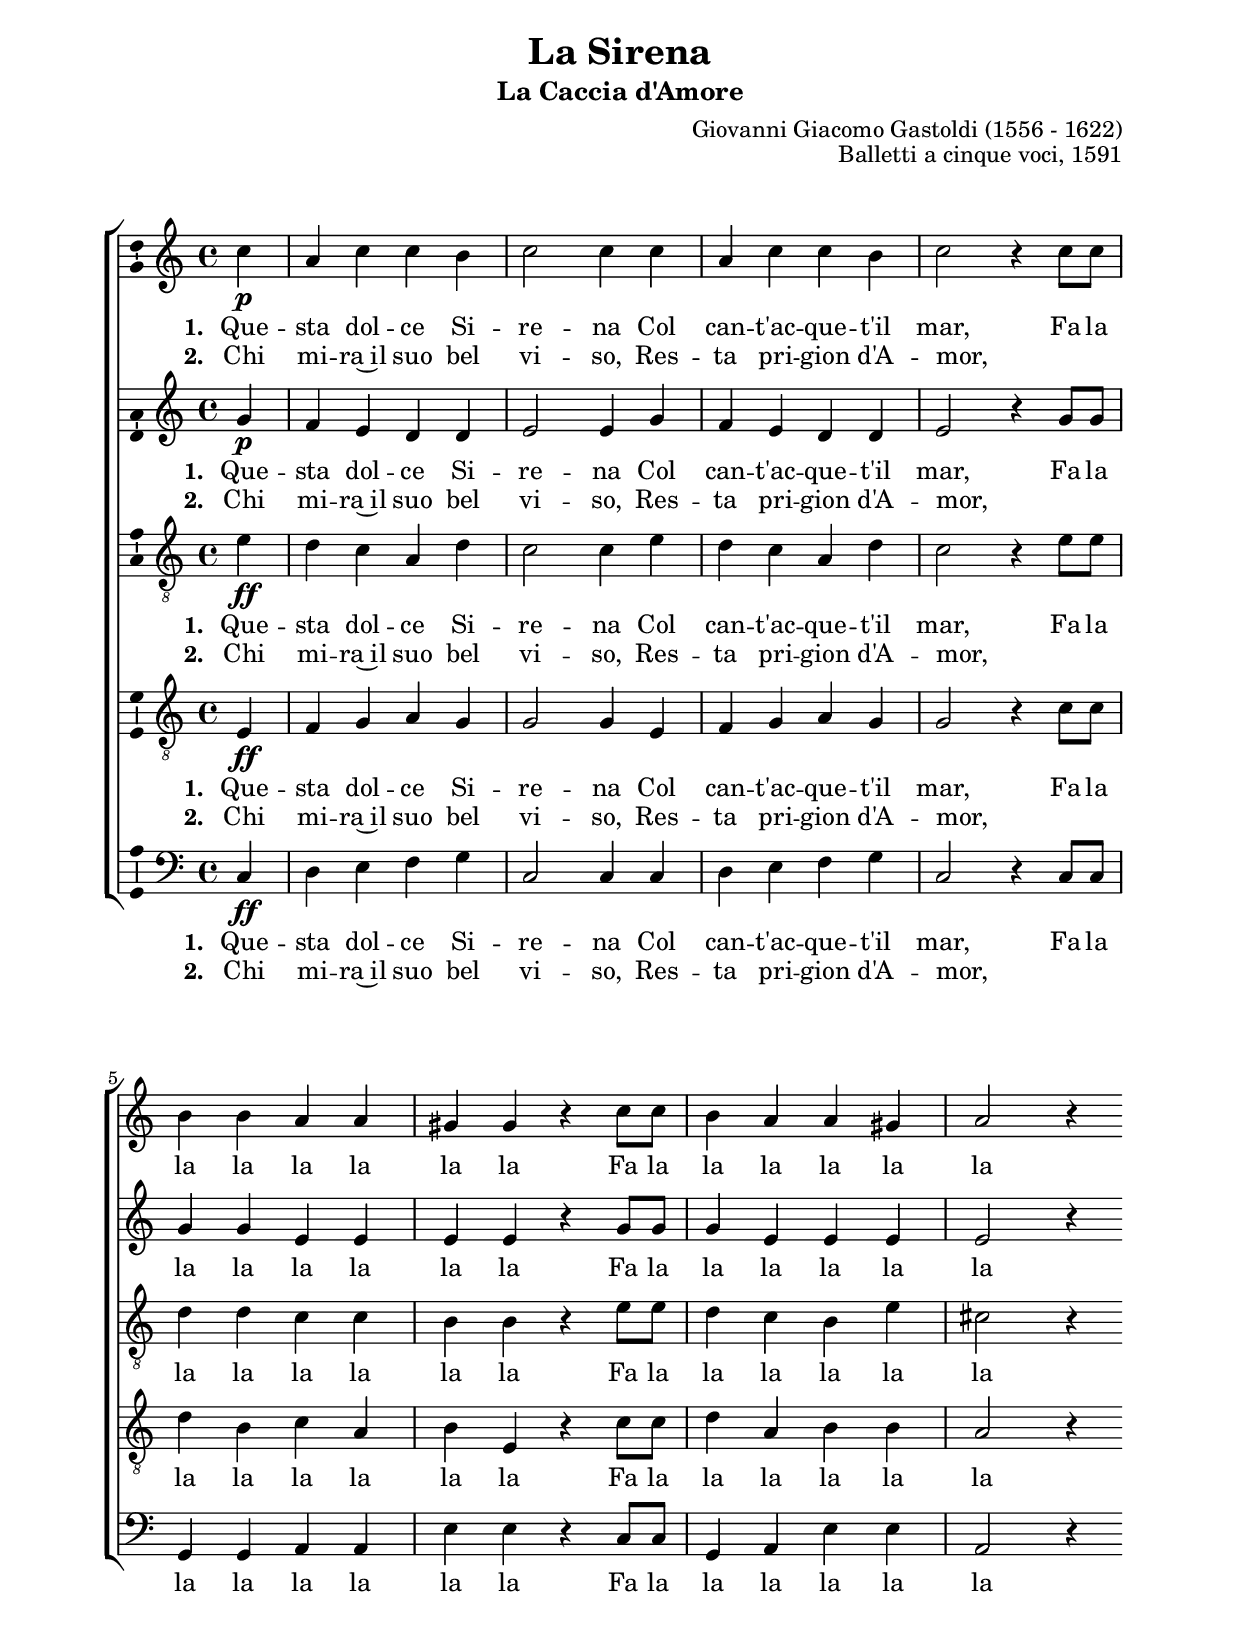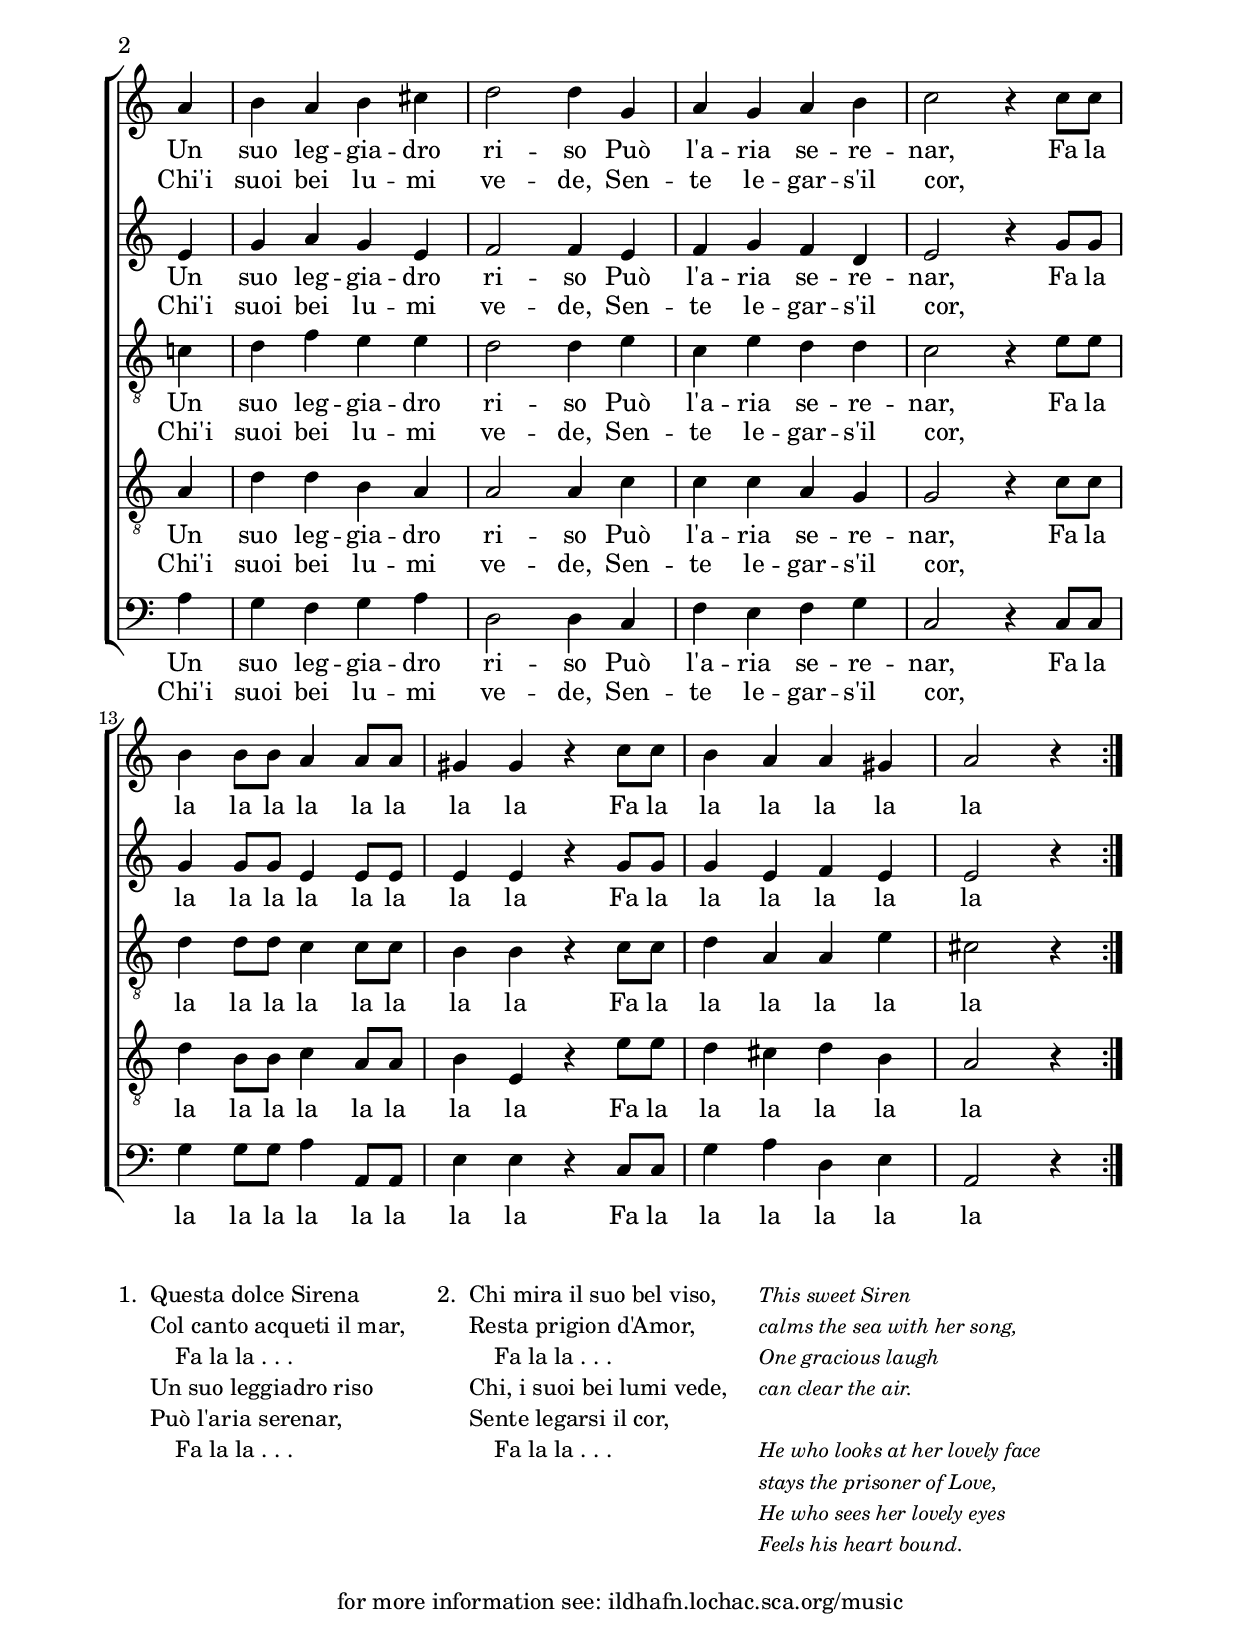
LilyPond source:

% based on template C; lose offset for second verse
\version "2.16.0"

\paper {
  #(include-special-characters)
  indent = 0
  top-margin = 10
  left-margin = 20
  right-margin = 20
  bottom-margin = 20
}

\header 
{
  title = "La Sirena"
  subtitle = "La Caccia d'Amore" 
  composer = "Giovanni Giacomo Gastoldi (1556 - 1622)"
  opus = "Balletti a cinque voci, 1591"
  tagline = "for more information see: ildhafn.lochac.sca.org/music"
}

%variable volumes for training midis. Changing this will affect the sound, but not the appearance of the pdf.
volumelone = \p 
volumeltwo = \p 
volumelthree = \ff 
volumelfour = \ff 
volumelfive = \ff

global = {
  \key c \major
  \time 4/4
  \set Staff.midiInstrument = "recorder"
}

firstlinedots = \relative c'' { 
  \repeat volta 2 {
    \partial 4
    c\volumelone | a c c b | c2 c4 c | a c c b | \noBreak c2 r4 c8 c | \break
    b4 b a a | gis gis r4 c8 c | b4 a a gis | a2 r4
    \bar ":|:" \break
  } 
  \repeat volta 2 { 
    a4 | b a b cis | d2 d4 g, | a g a b | c2 r4 c8 c 
    b4 b8 b a4 a8 a | gis4 gis r4 c8 c | b4 a a gis | a2 r4
  } 
}
  
secondlinedots = \relative c'' { 
  \repeat volta 2 { 
    g4\volumeltwo | f e d d | e2 e4 g | f e d d | e2 r4 g8 g |
    g4 g e e | e e r4 g8 g | g4 e e e | e2 r4 
  } 
  \repeat volta 2 { 
    e4 | g a g e | f2 f4 e | f g f d | e2 r4 g8 g |
    g4 g8 g e4 e8 e | e4 e r4 g8 g | g4 e f e | e2 r4 
  } 
}

thirdlinedots = \relative c' {   
  \clef "G_8" 
  \repeat volta 2 { 
    e4\volumelthree | d c a d | c2 c4 e | d c a d | c2 r4 e8 e |
    d4 d c c | b b r e8 e | d4 c b e | cis2 r4 
  } 
  \repeat volta 2 {
    c4 | d f e e | d2 d4 e | c e d d | c2 r4 e8 e |
    d4 d8 d c4 c8 c | b4 b r c8 c | d4 a a e' | cis2 r4 
  } 
}

fourthlinedots = \relative c {   
  \clef "G_8" 
  \repeat volta 2 {
    e4\volumelfour | f g a g | g2 g4 e | f g a g | g2 r4 c8 c |
    d4 b c a | b e, r c'8 c | d4 a b b | a2 r4   
  } 
  \repeat volta 2 { 
    a4 | d d b a | a2 a4 c | c c a g | g2 r4 c8 c |
    d4 b8 b c4 a8 a | b4 e, r4 e'8 e | d4 cis d b | a2 r4 
  } 
}

fifthlinedots = \relative c { 
  \clef "F"
  \repeat volta 2 { 
    c4\volumelfive | d e f g | c,2 c4 c | d e f g | c,2 r4 c8 c |
    g4 g a a | e' e r4 c8 c | g4 a e' e | a,2 r4   
  } 
  \repeat volta 2 {
    a'4 | g f g a | d,2 d4 c | f e f g | c,2 r4 c8 c |
    g'4 g8 g a4 a,8 a | e'4 e r4 c8 c | g'4 a d, e a,2 r4 
  } 
}

% first verse, all lines

Vonewords = \lyricmode { 

  \set stanza = #"1. " 
  Que -- sta dol -- ce Si -- re -- na
  Col can -- t'ac -- que -- t'il mar, 
  
  Fa la 
  \repeat unfold 6 { la }
  Fa la 
  \repeat unfold 5 { la }
  
  Un suo leg -- gia -- dro ri -- so
  Può l'a -- ria se -- re -- nar,

  Fa la 
  \repeat unfold 8 { la }
  Fa la 
  \repeat unfold 5 { la }

}


% Second verse, all lines

Vtwowords = \lyricmode { 
  \set stanza = #"2. " 

  Chi mi -- ra~il suo bel vi -- so, 
  Res -- ta pri -- gion d'A -- mor,

 _ _ | _ _ _ _ | _ _ _ _ | _ _ _ _ | _
  
  
  Chi'i suoi bei lu -- mi ve -- de, 
  Sen -- te le -- gar -- s'il cor, 

  _ _ | _ _ _ _ _ _ | _ _ _ _ | _ _ _ _ | _

}


music = {
 % \transpose c f {  % to get original published pitch
  \new ChoirStaff <<
    \new Voice = "firstlinedots" << \global \firstlinedots >>
      \new Lyrics \lyricsto firstlinedots \Vonewords
      \new Lyrics \lyricsto firstlinedots \Vtwowords
    \new Voice = "secondlinedots" << \global \secondlinedots >>
      \new Lyrics \lyricsto secondlinedots \Vonewords
      \new Lyrics \lyricsto secondlinedots \Vtwowords
    \new Voice = "thirdlinedots" << \global \thirdlinedots >>
       \new Lyrics \lyricsto thirdlinedots \Vonewords
       \new Lyrics \lyricsto thirdlinedots \Vtwowords
    \new Voice = "fourthlinedots" << \global \fourthlinedots >>
       \new Lyrics \lyricsto fourthlinedots \Vonewords
       \new Lyrics \lyricsto fourthlinedots \Vtwowords
    \new Voice = "fifthlinedots" << \global \fifthlinedots >>
       \new Lyrics \lyricsto fifthlinedots \Vonewords
       \new Lyrics \lyricsto fifthlinedots \Vtwowords
  >>
% }
}

\score {
  \music
  \layout {
    \context {
      \Score
    }
    \context {
      \Voice
      \remove "Forbid_line_break_engraver"
      \remove "New_dynamic_engraver"
      \consists "Ambitus_engraver"
    }
  }
}

\score {
  \unfoldRepeats  \music 
  \midi { \tempo 4 = 90 }  
}

% lyrics for la sirena
\markup {
  \column {
    \left-align {         
      "1. "
    }
  }
  \column {
    \left-align {         
      "Questa dolce Sirena"         %This sweet siren
      "Col canto acqueti il mar,"   %Calms the sea with her song
      "    Fa la la . . ."
      "Un suo leggiadro riso"       %One gracious laugh of hers
      "Può l'aria serenar,"         %Can clear the air
      "    Fa la la . . ." 
    }
  }
  \column {
    \left-align {         
      "   "
    }
  }
  \column {
    \left-align {         
      "2. "
    }
  }
  \column {
    \left-align {         
      "Chi mira il suo bel viso,"  %Who marks her beautiful face
      "Resta prigion d'Amor,"      %remains the prisoner of Love
      "    Fa la la . . ."
      "Chi, i suoi bei lumi vede," %Who sees her beautiful lights (i.e. eyes)
      "Sente legarsi il cor,"      %feels his heart bound
      "    Fa la la . . ."
    }  
  }
  \column {
    \left-align {         
      "   "
    }
  }
  \column {
    \left-align \italic \small {
      "This sweet Siren"
      "calms the sea with her song,"
      "One gracious laugh"
      "can clear the air."
      " "     
      "He who looks at her lovely face"
      "stays the prisoner of Love,"
      "He who sees her lovely eyes"
      "Feels his heart bound." 
      " "
    }
  }
}
